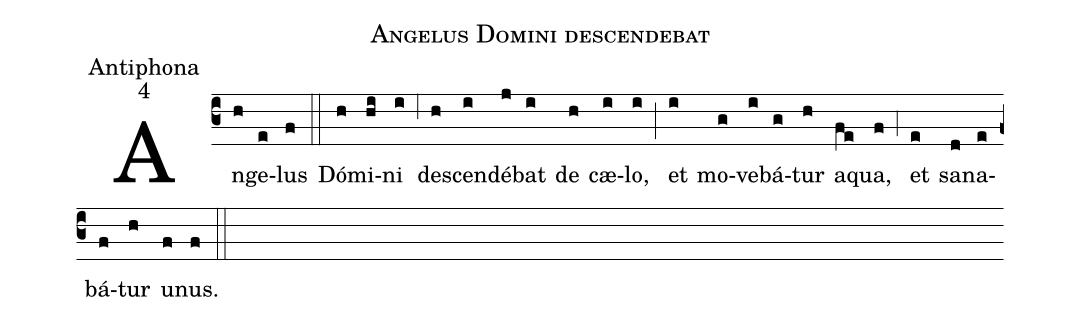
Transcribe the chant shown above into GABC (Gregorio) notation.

name:Angelus Domini descendebat;
office-part:Antiphona;
mode:4;
%%
(c3) An(h)ge(e)lus(f) (::) Dó(h)mi(hi)ni(i) (;6) de(h)scen(i)dé(j)bat(i) de(h) cæ(i)lo,(i) (;) et(i) mo(g)ve(i)bá(g)tur(h) a(fe)qua,(f) (;4) et(e) sa(d)na(e)bá(f)tur(h) u(f)nus.(f) (::)
